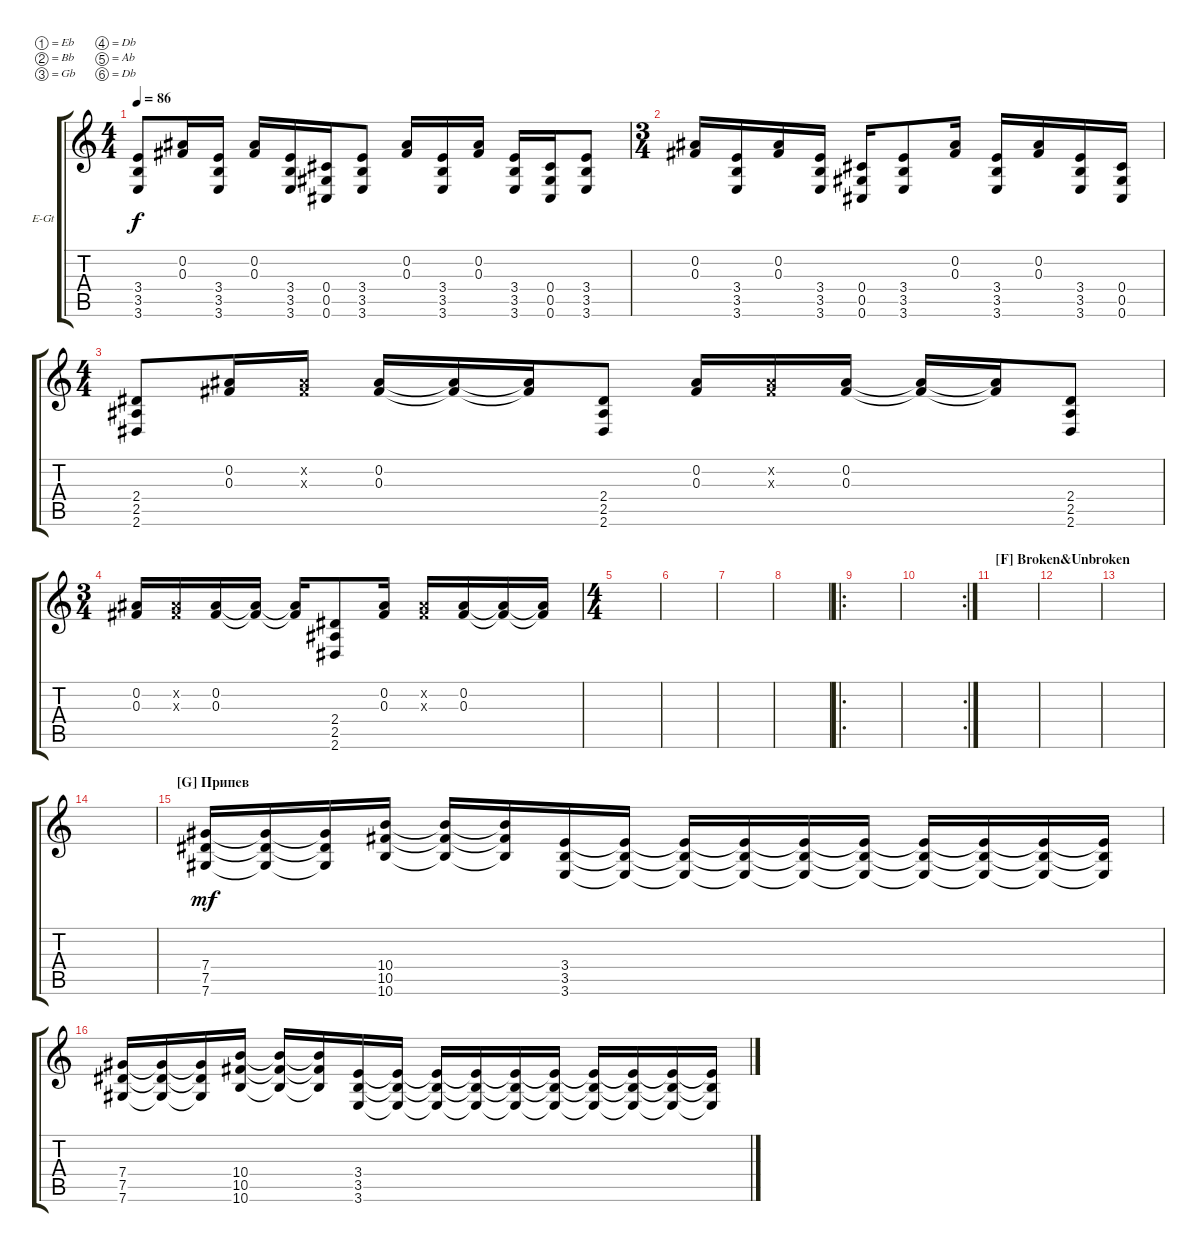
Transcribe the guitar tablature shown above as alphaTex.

\bracketExtendMode groupsimilarinstruments
\firstSystemTrackNameOrientation horizontal
\otherSystemsTrackNameOrientation horizontal
\track ("Rythm Guitar" "E-Gt") {instrument overdrivenguitar}
\staff {score tabs}
\tuning (Eb4 Bb3 Gb3 Db3 Ab2 Db2)
\ts (4 4)
\tempo 86
\clef g2
\ks c
(3.4 3.5 3.6).8{dy f} (0.2 0.3).16 (3.4 3.5 3.6).16 (0.2 0.3).16 (3.4 3.5 3.6).16 (0.4 0.5 0.6).16 (3.4 3.5 3.6).8 (0.2 0.3).16 (3.4 3.5 3.6).16 (0.2 0.3).16 (3.4 3.5 3.6).16 (0.4 0.5 0.6).16 (3.4 3.5 3.6).8 |
\ts (3 4)
(0.2 0.3).16 (3.4 3.5 3.6).16 (0.2 0.3).16 (3.4 3.5 3.6).16 (0.4 0.5 0.6).16 (3.4 3.5 3.6).8 (0.2 0.3).16 (3.4 3.5 3.6).16 (0.2 0.3).16 (3.4 3.5 3.6).16 (0.4 0.5 0.6).16 |
\ts (4 4)
(2.4 2.5 2.6).8 (0.2 0.3).16 (0.2{x} 0.3{x}).16 (0.2 0.3).16 (0.2{t} 0.3{t}).16 (0.2{t} 0.3{t}).16 (2.4 2.5 2.6).8 (0.2 0.3).16 (0.2{x} 0.3{x}).16 (0.2 0.3).16 (0.2{t} 0.3{t}).16 (0.2{t} 0.3{t}).16 (2.4 2.5 2.6).8 |
\ts (3 4)
(0.2 0.3).16 (0.2{x} 0.3{x}).16 (0.2 0.3).16 (0.2{t} 0.3{t}).16 (0.2{t} 0.3{t}).16 (2.4 2.5 2.6).8 (0.2 0.3).16 (0.2{x} 0.3{x}).16 (0.2 0.3).16 (0.2{t} 0.3{t}).16 (0.2{t} 0.3{t}).16 |
\ts (4 4)
|
|
|
|
\ro
|
\rc 2
|
\section ("F" "Broken&Unbroken")
|
|
|
|
\section ("G" "Припев")
(7.4 7.5 7.6).16{dy mf} (7.4{t} 7.5{t} 7.6{t}).16 (7.4{t} 7.5{t} 7.6{t}).16 (10.4 10.5 10.6).16 (10.4{t} 10.5{t} 10.6{t}).16 (10.4{t} 10.5{t} 10.6{t}).16 (3.4 3.5 3.6).16 (3.4{t} 3.5{t} 3.6{t}).16 (3.4{t} 3.5{t} 3.6{t}).16 (3.4{t} 3.5{t} 3.6{t}).16 (3.4{t} 3.5{t} 3.6{t}).16 (3.4{t} 3.5{t} 3.6{t}).16 (3.4{t} 3.5{t} 3.6{t}).16 (3.4{t} 3.5{t} 3.6{t}).16 (3.4{t} 3.5{t} 3.6{t}).16 (3.4{t} 3.5{t} 3.6{t}).16 |
(7.4 7.5 7.6).16 (7.4{t} 7.5{t} 7.6{t}).16 (7.4{t} 7.5{t} 7.6{t}).16 (10.4 10.5 10.6).16 (10.4{t} 10.5{t} 10.6{t}).16 (10.4{t} 10.5{t} 10.6{t}).16 (3.4 3.5 3.6).16 (3.4{t} 3.5{t} 3.6{t}).16 (3.4{t} 3.5{t} 3.6{t}).16 (3.4{t} 3.5{t} 3.6{t}).16 (3.4{t} 3.5{t} 3.6{t}).16 (3.4{t} 3.5{t} 3.6{t}).16 (3.4{t} 3.5{t} 3.6{t}).16 (3.4{t} 3.5{t} 3.6{t}).16 (3.4{t} 3.5{t} 3.6{t}).16 (3.4{t} 3.5{t} 3.6{t}).16
